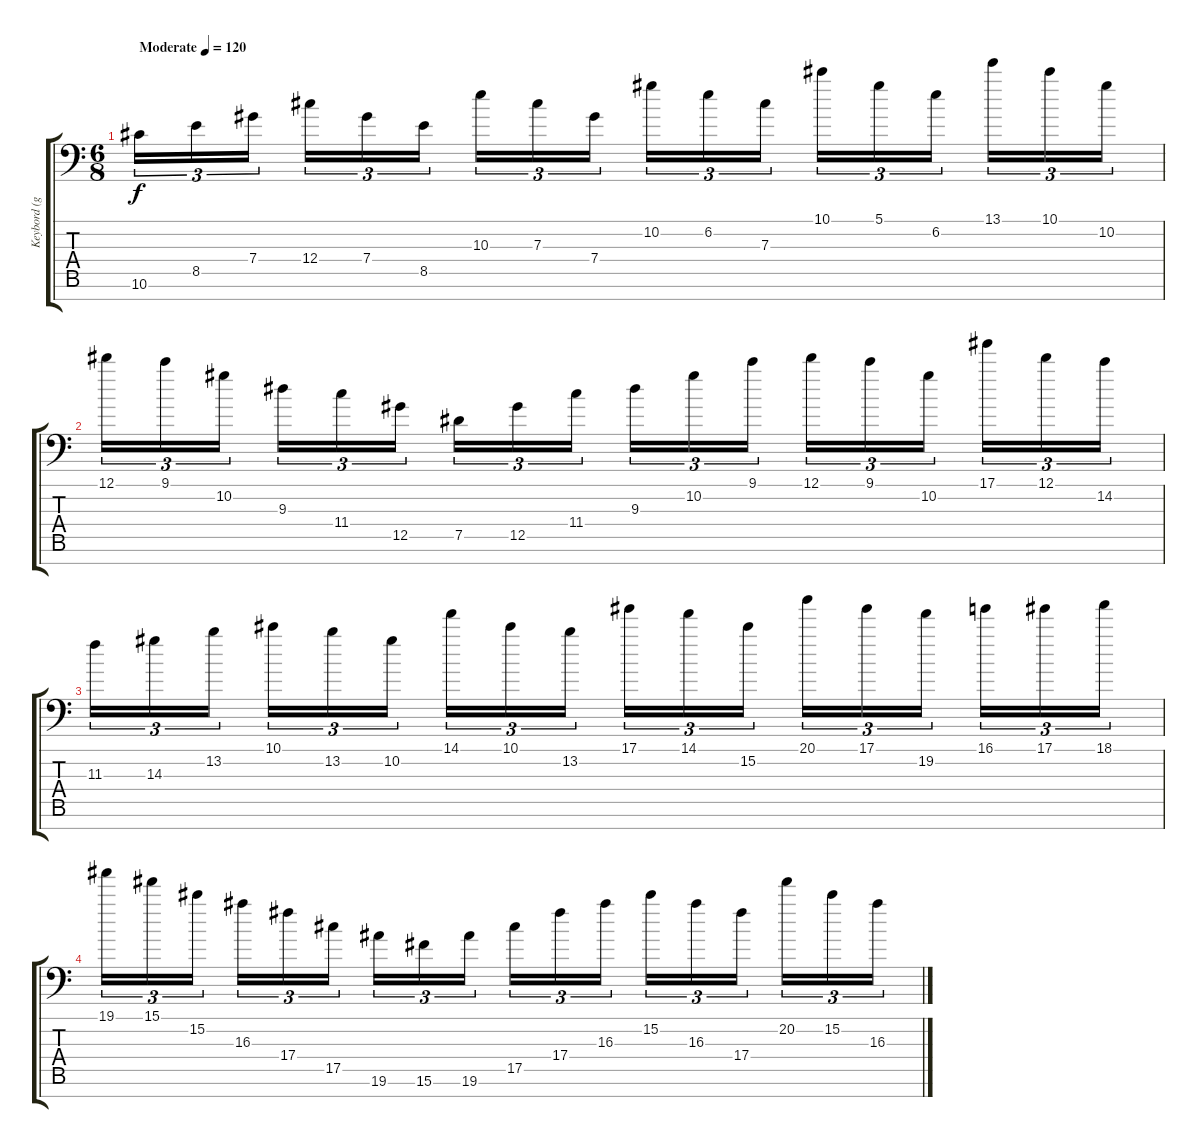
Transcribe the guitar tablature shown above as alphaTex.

\track ("Keybord (guitar sound)" "Keybord (g") {instrument acousticguitarnylon}
\staff {score tabs}
\tuning (Eb4 Bb3 Gb3 Db3 Ab2 Eb2 Bb1) {hide}
\ts (6 8)
\tempo (120 "Moderate")
\clef f4
\ks c
10.6.16{tu (3 2) dy f instrument acousticguitarnylon} 8.5.16{tu (3 2)} 7.4.16{tu (3 2) beam splitsecondary} 12.4.16{tu (3 2)} 7.4.16{tu (3 2)} 8.5.16{tu (3 2) beam splitsecondary} 10.3.16{tu (3 2)} 7.3.16{tu (3 2)} 7.4.16{tu (3 2)} 10.2.16{tu (3 2)} 6.2.16{tu (3 2)} 7.3.16{tu (3 2) beam splitsecondary} 10.1.16{tu (3 2)} 5.1.16{tu (3 2)} 6.2.16{tu (3 2) beam splitsecondary} 13.1.16{tu (3 2)} 10.1.16{tu (3 2)} 10.2.16{tu (3 2)} |
12.1.16{tu (3 2)} 9.1.16{tu (3 2)} 10.2.16{tu (3 2) beam splitsecondary} 9.3.16{tu (3 2)} 11.4.16{tu (3 2)} 12.5.16{tu (3 2) beam splitsecondary} 7.5.16{tu (3 2)} 12.5.16{tu (3 2)} 11.4.16{tu (3 2)} 9.3.16{tu (3 2)} 10.2.16{tu (3 2)} 9.1.16{tu (3 2) beam splitsecondary} 12.1.16{tu (3 2)} 9.1.16{tu (3 2)} 10.2.16{tu (3 2) beam splitsecondary} 17.1.16{tu (3 2)} 12.1.16{tu (3 2)} 14.2.16{tu (3 2)} |
11.3.16{tu (3 2)} 14.3.16{tu (3 2)} 13.2.16{tu (3 2) beam splitsecondary} 10.1.16{tu (3 2)} 13.2.16{tu (3 2)} 10.2.16{tu (3 2) beam splitsecondary} 14.1.16{tu (3 2)} 10.1.16{tu (3 2)} 13.2.16{tu (3 2)} 17.1.16{tu (3 2)} 14.1.16{tu (3 2)} 15.2.16{tu (3 2) beam splitsecondary} 20.1.16{tu (3 2)} 17.1.16{tu (3 2)} 19.2.16{tu (3 2) beam splitsecondary} 16.1.16{tu (3 2)} 17.1.16{tu (3 2)} 18.1.16{tu (3 2)} |
19.1.16{tu (3 2)} 15.1.16{tu (3 2)} 15.2.16{tu (3 2) beam splitsecondary} 16.3.16{tu (3 2)} 17.4.16{tu (3 2)} 17.5.16{tu (3 2) beam splitsecondary} 19.6.16{tu (3 2)} 15.6.16{tu (3 2)} 19.6.16{tu (3 2)} 17.5.16{tu (3 2)} 17.4.16{tu (3 2)} 16.3.16{tu (3 2) beam splitsecondary} 15.2.16{tu (3 2)} 16.3.16{tu (3 2)} 17.4.16{tu (3 2) beam splitsecondary} 20.2.16{tu (3 2)} 15.2.16{tu (3 2)} 16.3.16{tu (3 2)}
